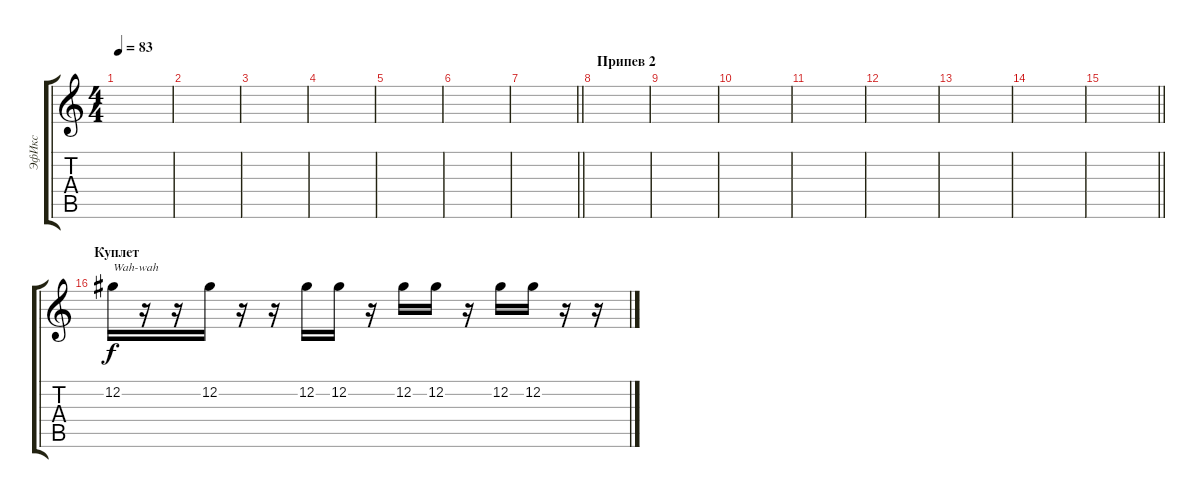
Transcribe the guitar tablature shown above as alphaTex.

\track ("ЭфИкс" "ЭфИкс") {instrument distortionguitar}
\staff {score tabs}
\tuning (Db4 Ab3 E3 B2 Gb2 B1) {hide}
\ts (4 4)
\tempo 83
\clef g2
\ks c
|
|
|
|
|
|
\barLineRight lightlight
|
\section ("" "Припев 2")
|
|
|
|
|
|
|
\barLineRight lightlight
|
\section ("" "Куплет")
12.2.16{txt "Wah-wah" volume 1} r.16{volume 10} r.16 12.2.16 r.16 r.16 12.2.16 12.2.16 r.16 12.2.16 12.2.16 r.16 12.2.16 12.2.16 r.16 r.16
